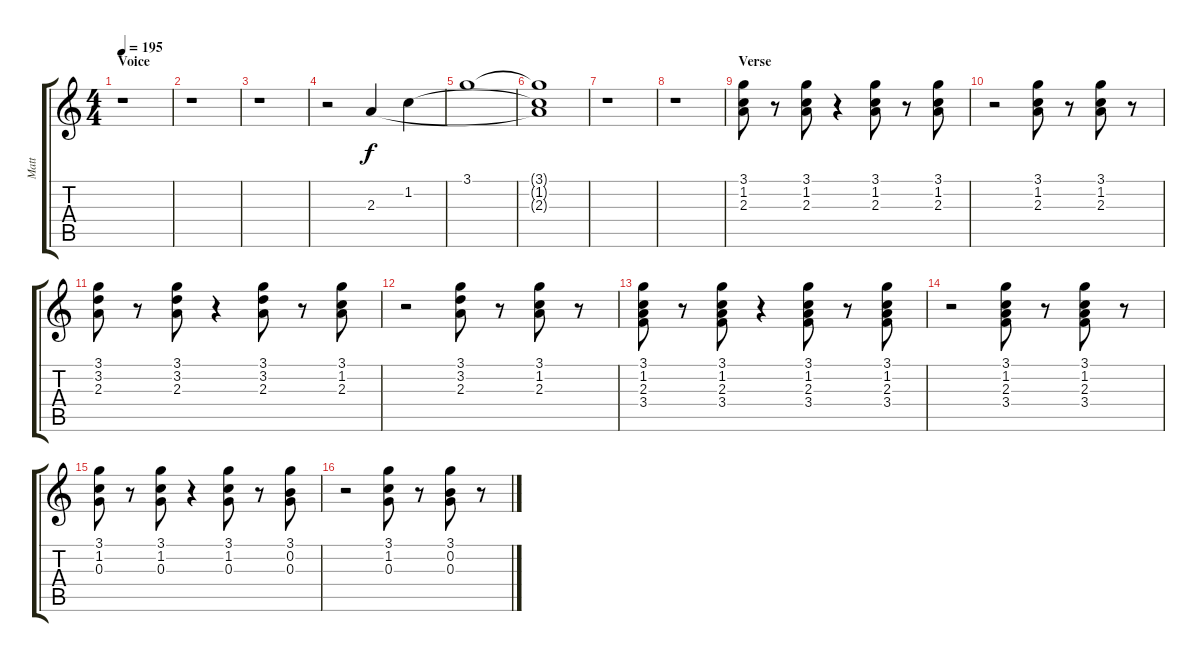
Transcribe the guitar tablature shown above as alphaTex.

\track ("Matt" "Matt") {instrument acousticguitarsteel}
\staff {score tabs}
\tuning (E4 B3 G3 D3 A2 E2) {hide}
\ts (4 4)
\section ("" "Voice")
\tempo 195
\clef g2
\ks c
r.1{dy f} |
r.1 |
r.1 |
r.2 2.3.4 1.2.4 |
3.1.1 |
(3.1{t} 1.2{t} 2.3{t}).1 |
r.1 |
r.1 |
\section ("" "Verse")
(3.1 1.2 2.3).8{volume 13} r.8 (3.1 1.2 2.3).8 r.4 (3.1 1.2 2.3).8 r.8 (3.1 1.2 2.3).8 |
r.2 (3.1 1.2 2.3).8 r.8 (3.1 1.2 2.3).8 r.8 |
(3.1 3.2 2.3).8 r.8 (3.1 3.2 2.3).8 r.4 (3.1 3.2 2.3).8 r.8 (3.1 1.2 2.3).8 |
r.2 (3.1 3.2 2.3).8 r.8 (3.1 1.2 2.3).8 r.8 |
(3.1 1.2 2.3 3.4).8 r.8 (3.1 1.2 2.3 3.4).8 r.4 (3.1 1.2 2.3 3.4).8 r.8 (3.1 1.2 2.3 3.4).8 |
r.2 (3.1 1.2 2.3 3.4).8 r.8 (3.1 1.2 2.3 3.4).8 r.8 |
(3.1 1.2 0.3).8 r.8 (3.1 1.2 0.3).8 r.4 (3.1 1.2 0.3).8 r.8 (3.1 0.2 0.3).8 |
r.2 (3.1 1.2 0.3).8 r.8 (3.1 0.2 0.3).8 r.8
